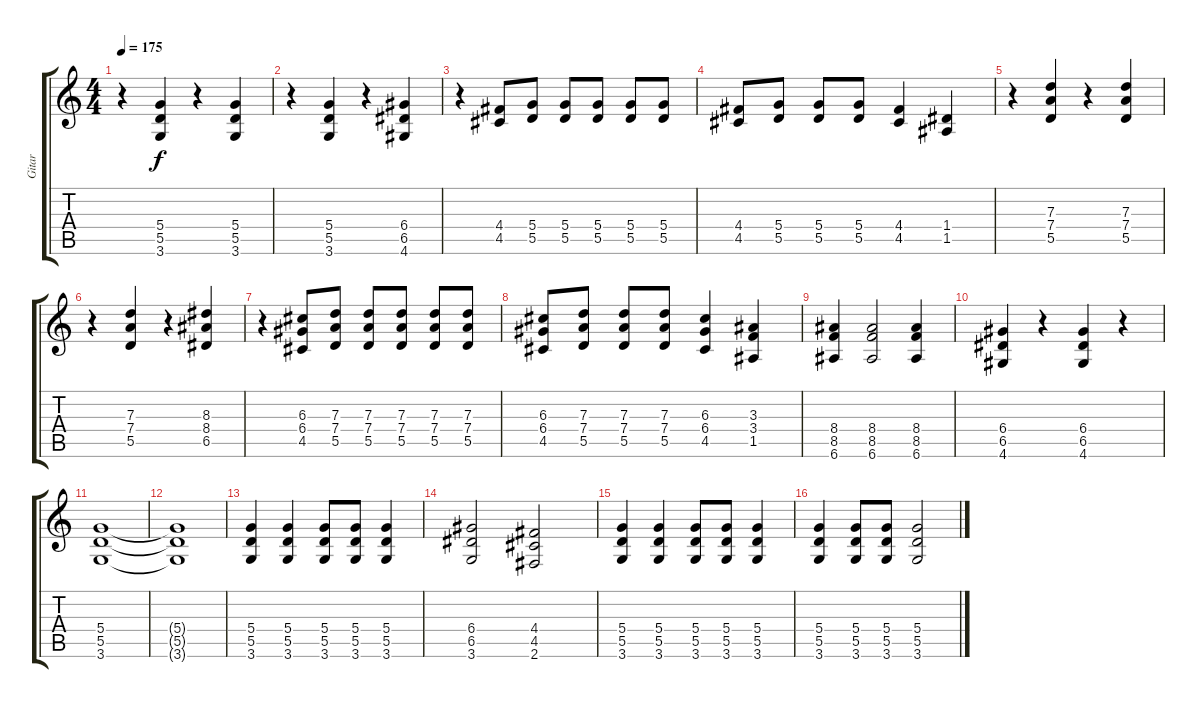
\track ("Gitar" "Gitar") {instrument distortionguitar}
\staff {score tabs}
\tuning (E4 B3 G3 D3 A2 E2) {hide}
\ts (4 4)
\tempo 175
\clef g2
\ks c
r.4{dy f} (5.4 5.5 3.6).4 r.4 (5.4 5.5 3.6).4 |
r.4 (5.4 5.5 3.6).4 r.4 (6.4 6.5 4.6).4 |
r.4 (4.4 4.5).8 (5.4 5.5).8 (5.4 5.5).8 (5.4 5.5).8 (5.4 5.5).8 (5.4 5.5).8 |
(4.4 4.5).8 (5.4 5.5).8 (5.4 5.5).8 (5.4 5.5).8 (4.4 4.5).4 (1.4 1.5).4 |
r.4 (7.3 7.4 5.5).4 r.4 (7.3 7.4 5.5).4 |
r.4 (7.3 7.4 5.5).4 r.4 (8.3 8.4 6.5).4 |
r.4 (6.3 6.4 4.5).8 (7.3 7.4 5.5).8 (7.3 7.4 5.5).8 (7.3 7.4 5.5).8 (7.3 7.4 5.5).8 (7.3 7.4 5.5).8 |
(6.3 6.4 4.5).8 (7.3 7.4 5.5).8 (7.3 7.4 5.5).8 (7.3 7.4 5.5).8 (6.3 6.4 4.5).4 (3.3 3.4 1.5).4 |
(8.4 8.5 6.6).4 (8.4 8.5 6.6).2 (8.4 8.5 6.6).4 |
(6.4 6.5 4.6).4 r.4 (6.4 6.5 4.6).4 r.4 |
(5.4 5.5 3.6).1 |
(5.4{t} 5.5{t} 3.6{t}).1 |
(5.4 5.5 3.6).4 (5.4 5.5 3.6).4 (5.4 5.5 3.6).8 (5.4 5.5 3.6).8 (5.4 5.5 3.6).4 |
(6.4 6.5 3.6).2 (4.4 4.5 2.6).2 |
(5.4 5.5 3.6).4 (5.4 5.5 3.6).4 (5.4 5.5 3.6).8 (5.4 5.5 3.6).8 (5.4 5.5 3.6).4 |
(5.4 5.5 3.6).4 (5.4 5.5 3.6).8 (5.4 5.5 3.6).8 (5.4 5.5 3.6).2
